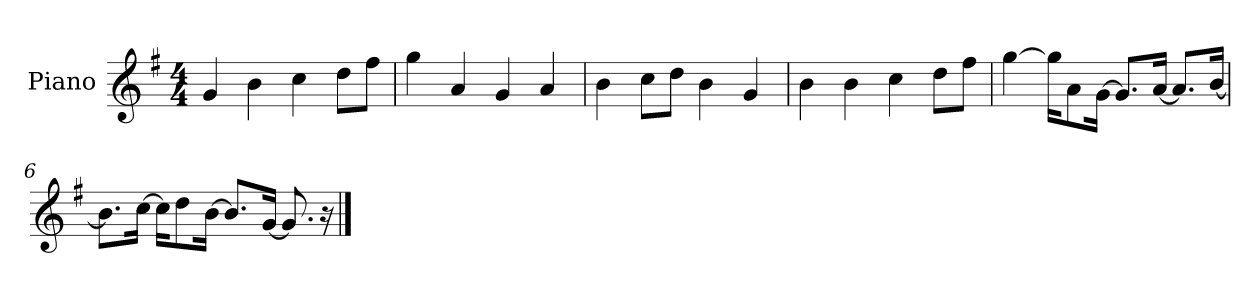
**kern
*part1
*staff1
*I"Piano
*I'P-no
*clefG2
*k[f#]
*M4/4
*MM90
=1
4g/
4b\
4cc\
8dd\L
8ff#\J
=2
4gg\
4a/
4g/
4a/
=3
4b\
8cc\L
8dd\J
4b\
4g/
=4
4b\
4b\
4cc\
8dd\L
8ff#\J
=5
[4gg\
16gg\KL]
8a\
[16g\Jk
8.g/L]
[16a/Jk
8.a/L]
[16b/Jk
!!LO:LB:g=z
=6
8.b\L]
[16cc\Jk
16cc\KL]
8dd\
[16b\Jk
8.b/L]
[16g/Jk
8.g/]
16r
==
*-
